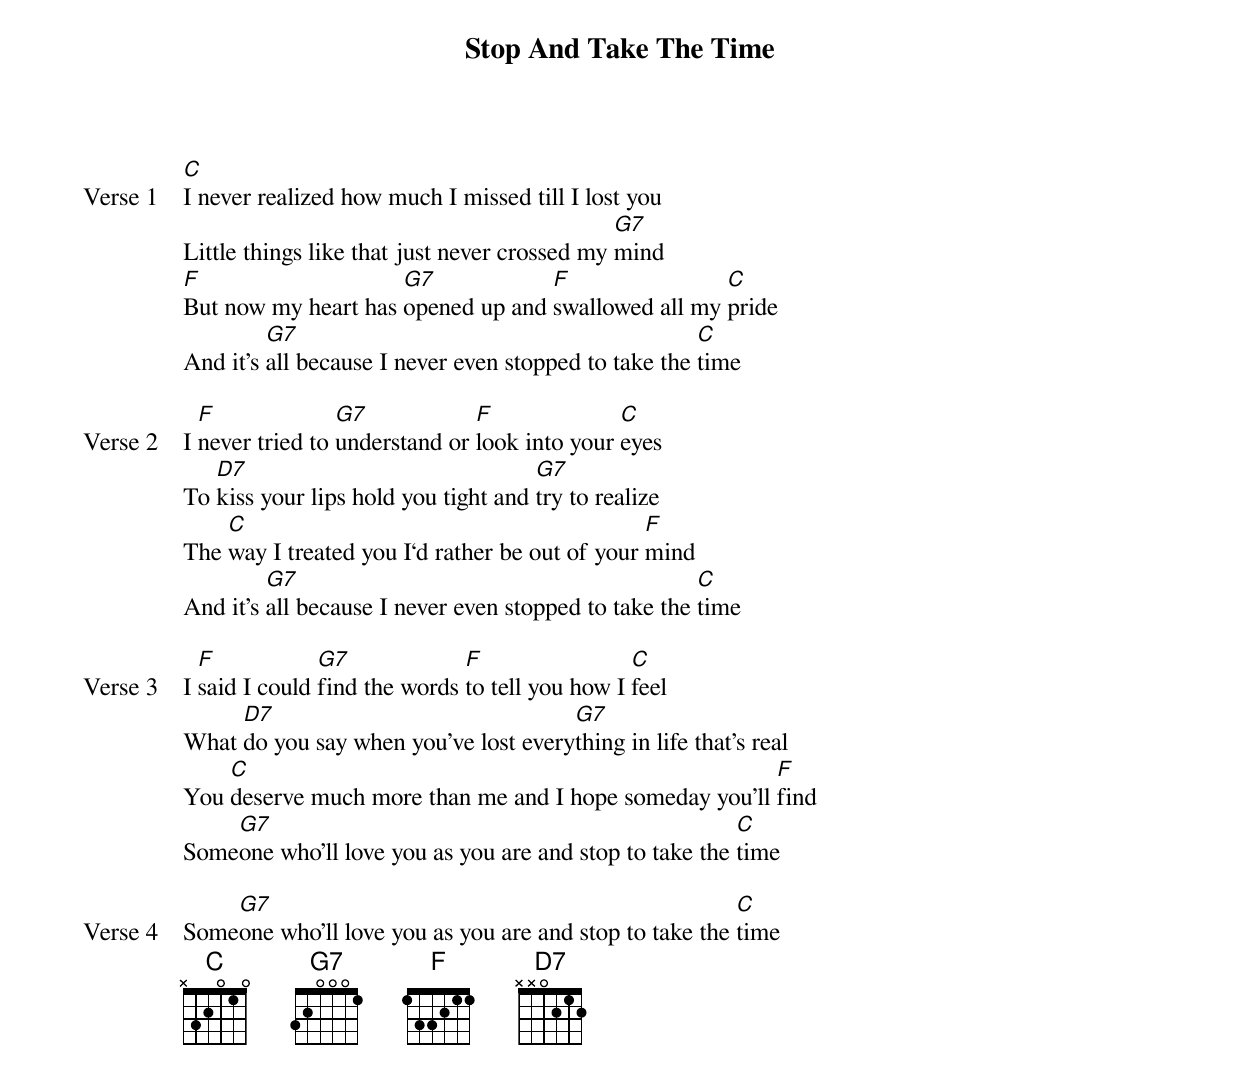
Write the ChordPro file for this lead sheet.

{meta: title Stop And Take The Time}
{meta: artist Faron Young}

{start_of_verse: Verse 1}
[C]I never realized how much I missed till I lost you
Little things like that just never crossed my [G7]mind
[F]But now my heart has [G7]opened up and [F]swallowed all my [C]pride
And it’s [G7]all because I never even stopped to take the [C]time
{end_of_verse}

{start_of_verse: Verse 2}
I [F]never tried to [G7]understand or [F]look into your [C]eyes
To [D7]kiss your lips hold you tight and [G7]try to realize
The [C]way I treated you I‘d rather be out of your [F]mind
And it’s [G7]all because I never even stopped to take the [C]time
{end_of_verse}

{start_of_verse: Verse 3}
I [F]said I could [G7]find the words [F]to tell you how I [C]feel
What [D7]do you say when you’ve lost every[G7]thing in life that’s real
You [C]deserve much more than me and I hope someday you’ll [F]find
Some[G7]one who’ll love you as you are and stop to take the [C]time
{end_of_verse}

{start_of_verse: Verse 4}
Some[G7]one who’ll love you as you are and stop to take the [C]time
{end_of_verse}
